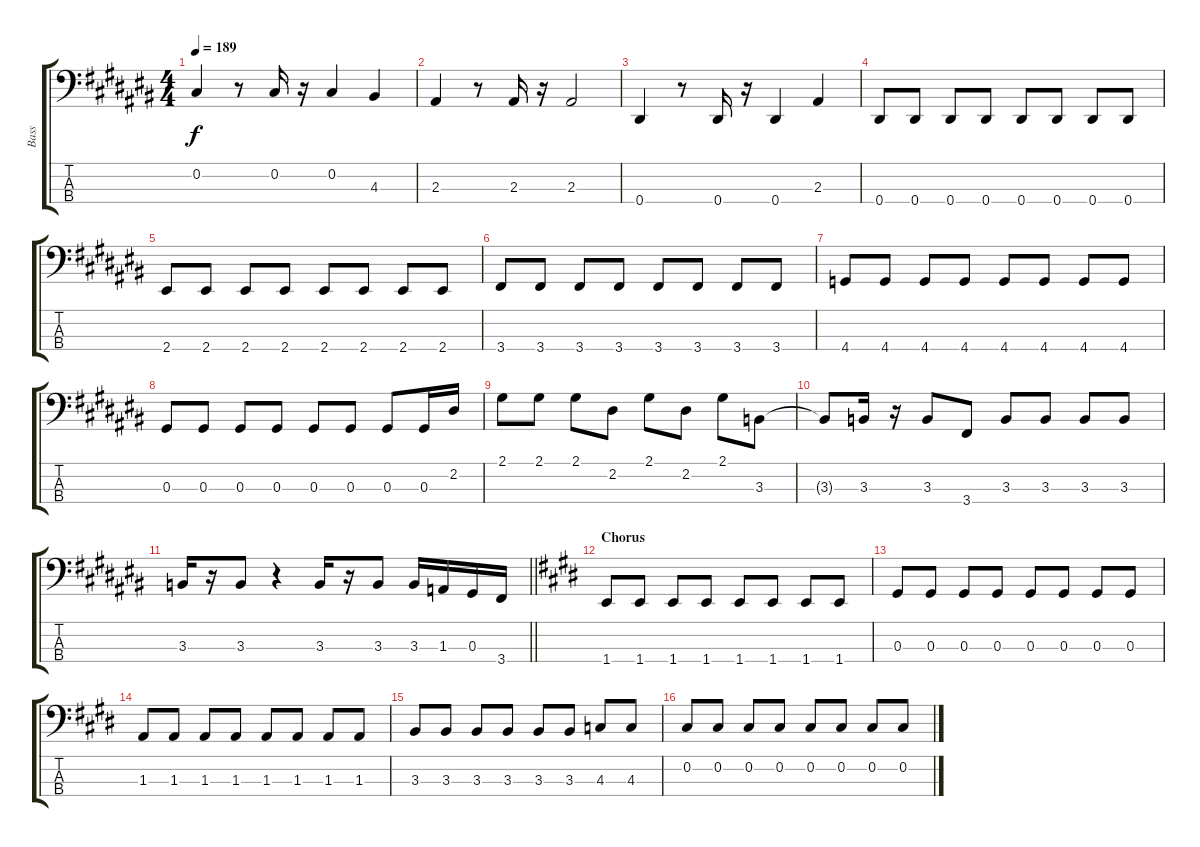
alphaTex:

\track ("Bass" "Bass") {instrument electricbasspick}
\staff {score tabs}
\tuning (Gb2 Db2 Ab1 Eb1) {hide}
\ts (4 4)
\tempo 189
\clef f4
\ks a#minor
0.2.4{dy f} r.8 0.2.16 r.16 0.2.4 4.3.4 |
\ks c#
2.3.4 r.8 2.3.16 r.16 2.3.2 |
\ks a#minor
0.4.4 r.8 0.4.16 r.16 0.4.4 2.3.4 |
0.4.8 0.4.8 0.4.8 0.4.8 0.4.8 0.4.8 0.4.8 0.4.8 |
2.4.8 2.4.8 2.4.8 2.4.8 2.4.8 2.4.8 2.4.8 2.4.8 |
\ks c#
3.4.8 3.4.8 3.4.8 3.4.8 3.4.8 3.4.8 3.4.8 3.4.8 |
\ks a#minor
4.4.8 4.4.8 4.4.8 4.4.8 4.4.8 4.4.8 4.4.8 4.4.8 |
0.3.8 0.3.8 0.3.8 0.3.8 0.3.8 0.3.8 0.3.8 0.3.16 2.2.16 |
2.1.8 2.1.8 2.1.8 2.2.8 2.1.8 2.2.8 2.1.8 3.3.8 |
3.3{t}.8 3.3.16 r.16 3.3.8 3.4.8 3.3.8 3.3.8 3.3.8 3.3.8 |
\barLineRight lightlight
3.3.16 r.16 3.3.8 r.4 3.3.16 r.16 3.3.8 3.3.16 1.3.16 0.3.16 3.4.16 |
\section ("" "Chorus")
\ks e
1.4.8 1.4.8 1.4.8 1.4.8 1.4.8 1.4.8 1.4.8 1.4.8 |
\ks c#minor
0.3.8 0.3.8 0.3.8 0.3.8 0.3.8 0.3.8 0.3.8 0.3.8 |
1.3.8 1.3.8 1.3.8 1.3.8 1.3.8 1.3.8 1.3.8 1.3.8 |
3.3.8 3.3.8 3.3.8 3.3.8 3.3.8 3.3.8 4.3.8 4.3.8 |
\ks e
0.2.8 0.2.8 0.2.8 0.2.8 0.2.8 0.2.8 0.2.8 0.2.8
